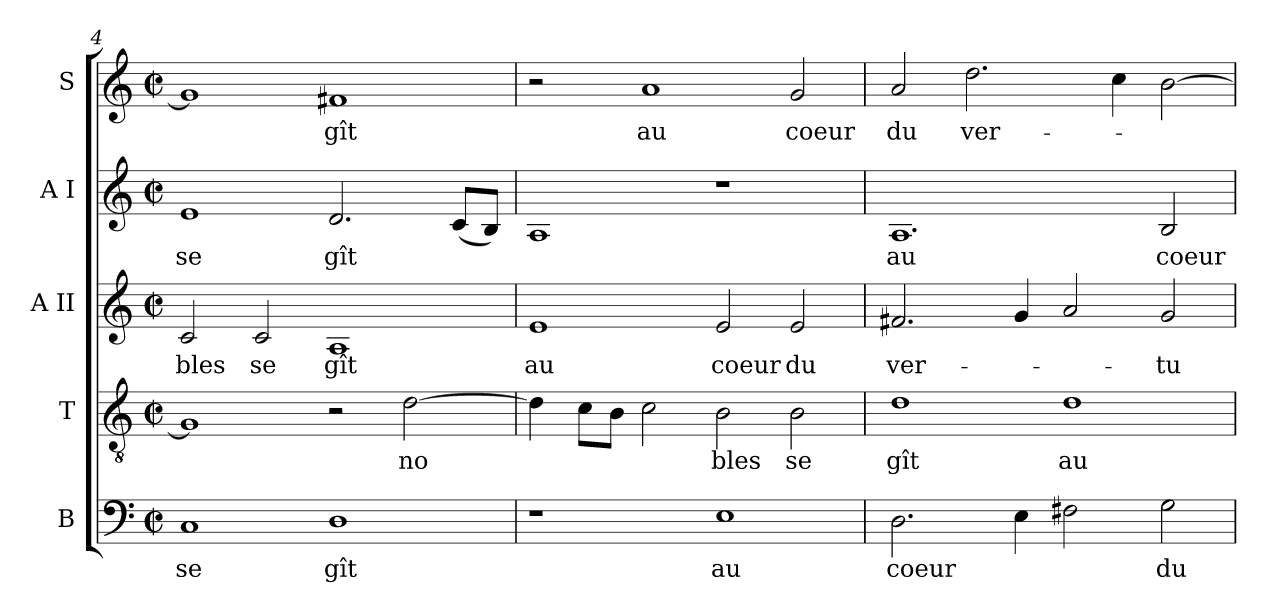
**kern	**text	**kern	**text	**kern	**text	**kern	**text	**kern	**text
*part5	*part5	*part4	*part4	*part3	*part3	*part2	*part2	*part1	*part1
*staff5	*staff5	*staff4	*staff4	*staff3	*staff3	*staff2	*staff2	*staff1	*staff1
*I"B	*	*I"T	*	*I"A II	*	*I"A I	*	*I"S	*
*clefF4	*	*clefGv2	*	*clefG2	*	*clefG2	*	*clefG2	*
*M2/2	*	*M2/2	*	*M2/2	*	*M2/2	*	*M2/2	*
*met(c|)	*	*met(c|)	*	*met(c|)	*	*met(c|)	*	*met(c|)	*
=4	=4	=4	=4	=4	=4	=4	=4	=4	=4
!	!LO:LY:b:cj	!	!	!	!LO:LY:b:cj	!	!LO:LY:b:cj	!	!
1C	se	1G]	.	2c/	bles	1e	-se	1g]	.
!	!	!	!	!	!LO:LY:b:cj	!	!	!	!
.	.	.	.	2c/	se	.	.	.	.
!	!LO:LY:b:cj	!	!	!	!LO:LY:b:cj	!	!LO:LY:b	!	!LO:LY:b:cj
1D	gît	2r	.	1A	gît	2.d/	gît	1f#X	gît
!	!	!	!LO:LY:b:cj	!	!	!	!	!	!
.	.	[>2d\	no	.	.	.	.	.	.
.	.	.	.	.	.	(<8c/L	.	.	.
.	.	.	.	.	.	8B/J)	.	.	.
=5	=5	=5	=5	=5	=5	=5	=5	=5	=5
!	!	!	!	!	!LO:LY:b:cj	!	!	!	!
1r	.	4d\]	.	1e	au	1A	.	2r	.
.	.	8c\L	.	.	.	.	.	.	.
.	.	8B\J	.	.	.	.	.	.	.
!	!	!	!	!	!	!	!	!	!LO:LY:b:cj
.	.	2c\	.	.	.	.	.	1a	au
!	!LO:LY:b:cj	!	!LO:LY:b:cj	!	!LO:LY:b:cj	!	!	!	!
1E	au	2B\	bles	2e/	coeur	1r	.	.	.
!	!	!	!LO:LY:b:cj	!	!LO:LY:b:cj	!	!	!	!LO:LY:b:cj
.	.	2B\	se	2e/	du	.	.	2g/	coeur
!!LO:LB:g=z
=6	=6	=6	=6	=6	=6	=6	=6	=6	=6
!	!LO:LY:b	!	!LO:LY:b:cj	!	!LO:LY:b	!	!LO:LY:b:cj	!	!LO:LY:b:cj
2.D\	coeur	1d	gît	2.f#X/	ver-	1.A	au	2a/	du
!	!	!	!	!	!	!	!	!	!LO:LY:b
.	.	.	.	.	.	.	.	2.dd\	ver-
4E\	.	.	.	4g/	.	.	.	.	.
!	!	!	!LO:LY:b:cj	!	!	!	!	!	!
2F#X\	.	1d	au	2a/	.	.	.	.	.
.	.	.	.	.	.	.	.	4cc\	.
!	!LO:LY:b:cj	!	!	!	!LO:LY:b:cj	!	!LO:LY:b:cj	!	!
2G\	du	.	.	2g/	-tu-	2B/	coeur	[>2b\	.
=	=	=	=	=	=	=	=	=	=
*-	*-	*-	*-	*-	*-	*-	*-	*-	*-
